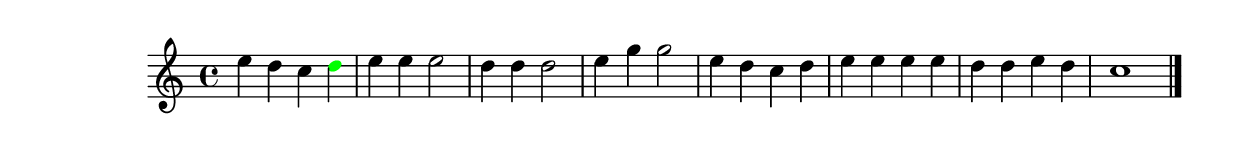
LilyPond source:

\version "2.18.2"
\language "english"

\header {
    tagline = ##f
}

\layout {}

\paper {}

\score {
    \new Score
    <<
        \new Staff
        {
            {   % measure
                \time 4/4
                \tweak color #black
                e''4
                \tweak color #black
                d''4
                \tweak color #black
                c''4
                \tweak color #green
                d''4
            }   % measure
            {   % measure
                e''4
                e''4
                e''2
            }   % measure
            {   % measure
                d''4
                d''4
                d''2
            }   % measure
            {   % measure
                e''4
                g''4
                g''2
            }   % measure
            {   % measure
                e''4
                d''4
                c''4
                d''4
            }   % measure
            {   % measure
                e''4
                e''4
                e''4
                e''4
            }   % measure
            {   % measure
                d''4
                d''4
                e''4
                d''4
            }   % measure
            {   % measure
                c''1
                \bar "|." %! SCORE1
            }   % measure
        }
    >>
}